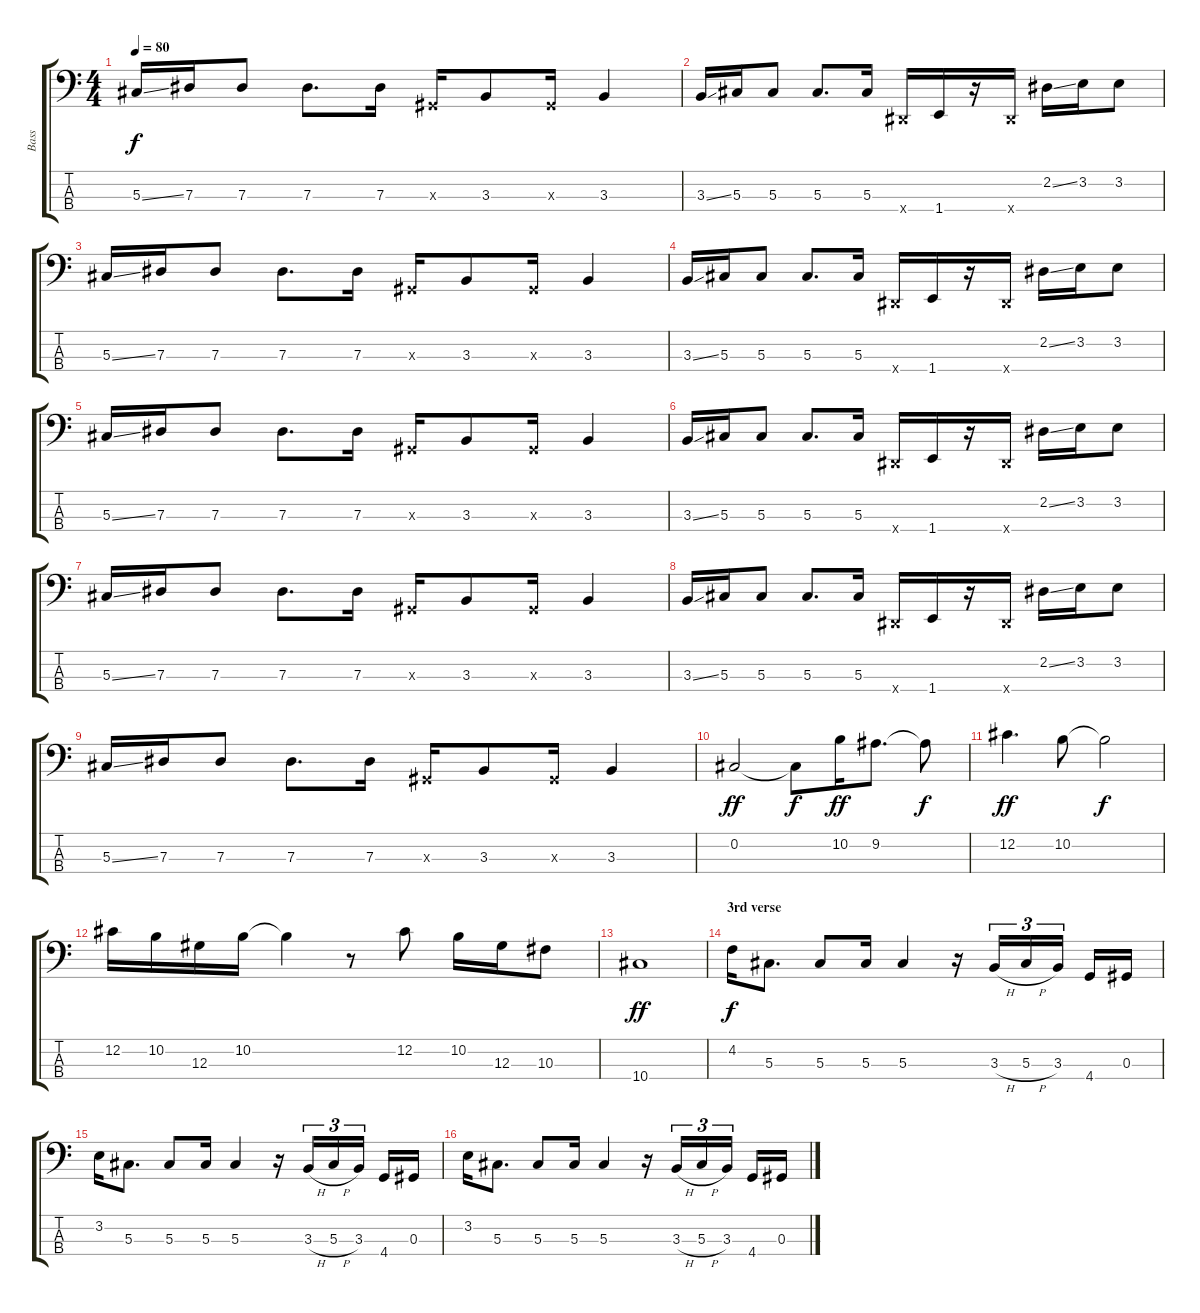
\track ("Bass" "Bass") {instrument electricbasspick}
\staff {score tabs}
\tuning (Gb2 Db2 Ab1 Eb1) {hide}
\ts (4 4)
\tempo 80
\clef f4
\ks c
5.3{ss}.16{dy f} 7.3.16 7.3.8 7.3.8{d} 7.3.16 0.3{x}.16 3.3.8 0.3{x}.16 3.3.4 |
3.3{ss}.16 5.3.16 5.3.8 5.3.8{d} 5.3.16 0.4{x}.16 1.4.16 r.16 0.4{x}.16 2.2{ss}.16 3.2.16 3.2.8 |
5.3{ss}.16 7.3.16 7.3.8 7.3.8{d} 7.3.16 0.3{x}.16 3.3.8 0.3{x}.16 3.3.4 |
3.3{ss}.16 5.3.16 5.3.8 5.3.8{d} 5.3.16 0.4{x}.16 1.4.16 r.16 0.4{x}.16 2.2{ss}.16 3.2.16 3.2.8 |
5.3{ss}.16 7.3.16 7.3.8 7.3.8{d} 7.3.16 0.3{x}.16 3.3.8 0.3{x}.16 3.3.4 |
3.3{ss}.16 5.3.16 5.3.8 5.3.8{d} 5.3.16 0.4{x}.16 1.4.16 r.16 0.4{x}.16 2.2{ss}.16 3.2.16 3.2.8 |
5.3{ss}.16 7.3.16 7.3.8 7.3.8{d} 7.3.16 0.3{x}.16 3.3.8 0.3{x}.16 3.3.4 |
3.3{ss}.16 5.3.16 5.3.8 5.3.8{d} 5.3.16 0.4{x}.16 1.4.16 r.16 0.4{x}.16 2.2{ss}.16 3.2.16 3.2.8 |
5.3{ss}.16 7.3.16 7.3.8 7.3.8{d} 7.3.16 0.3{x}.16 3.3.8 0.3{x}.16 3.3.4 |
0.2.2{dy ff} 0.2{t}.8{dy f} 10.2.16{dy ff} 9.2.8{d} 9.2{t}.8{dy f} |
12.2.4{d dy ff} 10.2.8 10.2{t}.2{dy f} |
12.2.16 10.2.16 12.3.16 10.2.16 10.2{t}.4 r.8 12.2.8 10.2.16 12.3.16 10.3.8 |
10.4.1{dy ff} |
\section ("" "3rd verse")
4.2.16{dy f} 5.3.8{d} 5.3.8 5.3.16 5.3.4 r.16 3.3{h}.16{tu (3 2)} 5.3{h}.16{tu (3 2)} 3.3.16{tu (3 2)} 4.4.16 0.3.16 |
3.2.16 5.3.8{d} 5.3.8 5.3.16 5.3.4 r.16 3.3{h}.16{tu (3 2)} 5.3{h}.16{tu (3 2)} 3.3.16{tu (3 2)} 4.4.16 0.3.16 |
3.2.16 5.3.8{d} 5.3.8 5.3.16 5.3.4 r.16 3.3{h}.16{tu (3 2)} 5.3{h}.16{tu (3 2)} 3.3.16{tu (3 2)} 4.4.16 0.3.16
